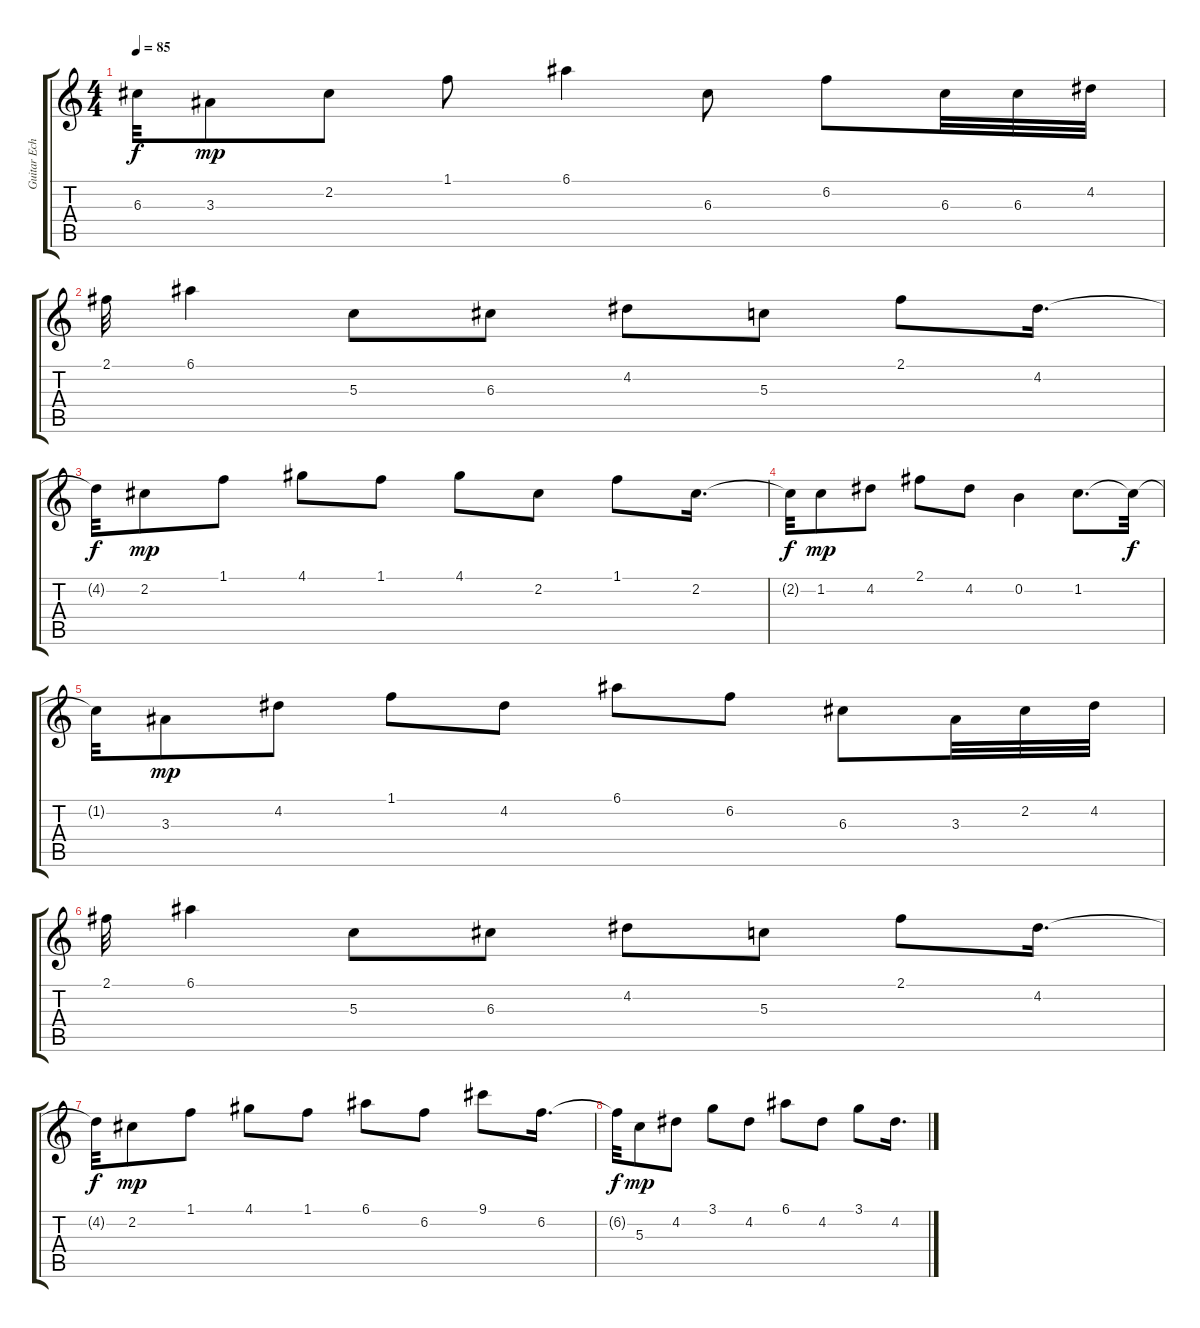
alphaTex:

\track ("Guitar Echo" "Guitar Ech") {instrument acousticguitarnylon}
\staff {score tabs}
\tuning (E4 B3 G3 D3 A2 E2) {hide}
\ts (4 4)
\tempo 85
\clef g2
\ks c
6.3{t}.32{dy f} 3.3.8{dy mp} 2.2.8 1.1.8 6.1.4 6.3.8 6.2.8 6.3.32 6.3.32 4.2.32 |
2.1.32 6.1.4 5.3.8 6.3.8 4.2.8 5.3.8 2.1.8 4.2.16{d} |
4.2{t}.32{dy f} 2.2.8{dy mp} 1.1.8 4.1.8 1.1.8 4.1.8 2.2.8 1.1.8 2.2.16{d} |
2.2{t}.32{dy f} 1.2.8{dy mp} 4.2.8 2.1.8 4.2.8 0.2.4 1.2.8{d} 1.2{t}.32{dy f} |
1.2{t}.32 3.3.8{dy mp} 4.2.8 1.1.8 4.2.8 6.1.8 6.2.8 6.3.8 3.3.32 2.2.32 4.2.32 |
2.1.32 6.1.4 5.3.8 6.3.8 4.2.8 5.3.8 2.1.8 4.2.16{d} |
4.2{t}.32{dy f} 2.2.8{dy mp} 1.1.8 4.1.8 1.1.8 6.1.8 6.2.8 9.1.8 6.2.16{d} |
6.2{t}.32{dy f} 5.3.8{dy mp} 4.2.8 3.1.8 4.2.8 6.1.8 4.2.8 3.1.8 4.2.16{d}
